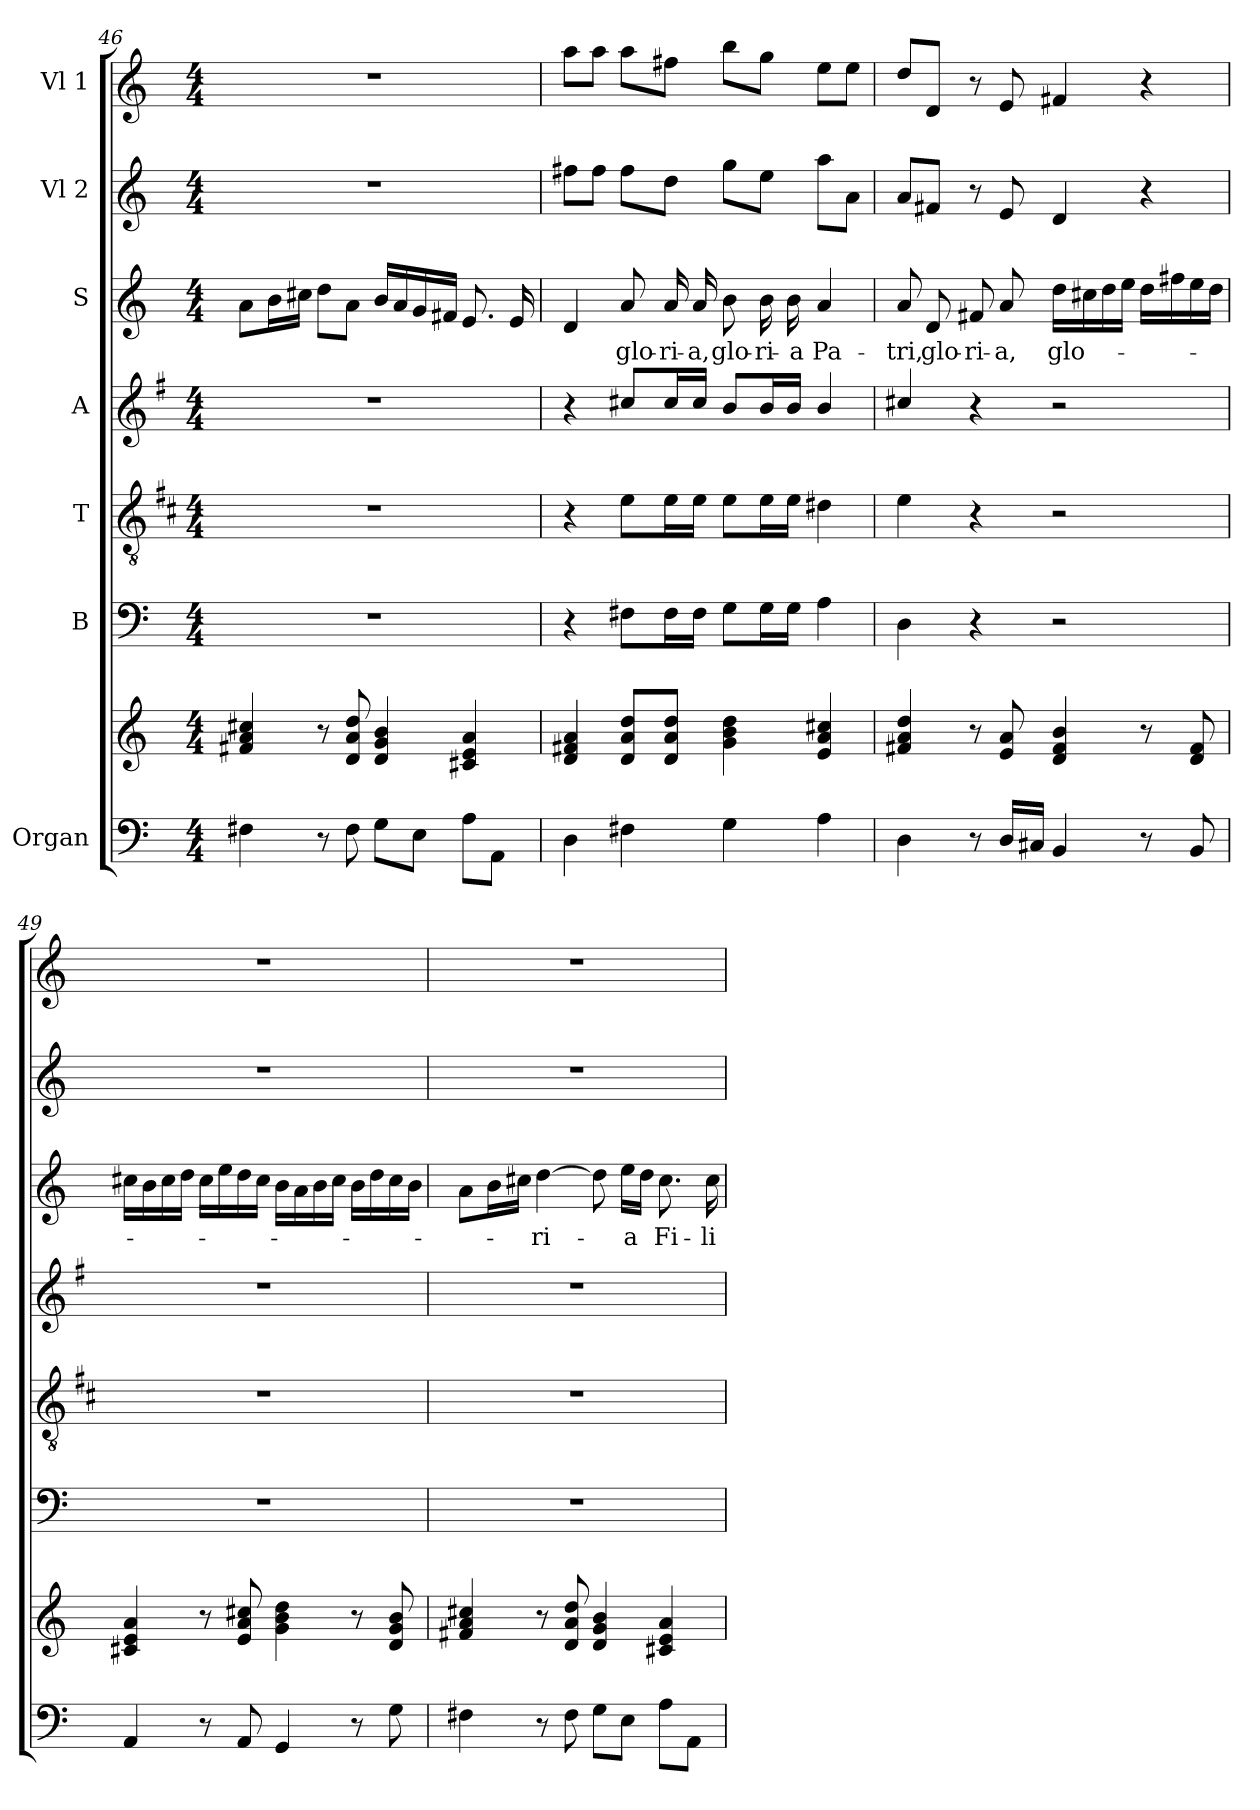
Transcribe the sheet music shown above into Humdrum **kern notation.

**kern	**kern	**kern	**kern	**kern	**kern	**text	**kern	**kern
*part7	*part7	*part6	*part5	*part4	*part3	*part3	*part2	*part1
*staff8	*staff7	*staff6	*staff5	*staff4	*staff3	*staff3	*staff2	*staff1
*I"Organ	*	*I"B	*I"T	*I"A	*I"S	*	*I"Vl 2	*I"Vl 1
*clefF4	*clefG2	*clefF4	*clefGv2	*clefG2	*clefG2	*	*clefG2	*clefG2
*	*	*	*ITrd1c2	*ITrd4c7	*	*	*	*
*k[]	*k[]	*k[]	*k[]	*k[]	*k[]	*	*k[]	*k[]
*C:	*C:	*C:	*C:	*C:	*C:	*	*C:	*C:
*M4/4	*M4/4	*M4/4	*M4/4	*M4/4	*M4/4	*	*M4/4	*M4/4
=46	=46	=46	=46	=46	=46	=46	=46	=46
4F#X\	4f#X/ 4a/ 4cc#X/	1r	1r	1r	8a\L	.	1r	1r
.	.	.	.	.	16b\L	.	.	.
.	.	.	.	.	16cc#X\JJ	.	.	.
8r	8r	.	.	.	8dd\L	.	.	.
8F#\	8d/ 8a/ 8dd/	.	.	.	8a\J	.	.	.
8G\L	4d/ 4g/ 4b/	.	.	.	16b/LL	.	.	.
.	.	.	.	.	16a/	.	.	.
8E\J	.	.	.	.	16g/	.	.	.
.	.	.	.	.	16f#X/JJ	.	.	.
8A\L	4c#X/ 4e/ 4a/	.	.	.	8.e/	.	.	.
8AA\J	.	.	.	.	.	.	.	.
.	.	.	.	.	16e/	.	.	.
!!LO:LB:g=z
=47	=47	=47	=47	=47	=47	=47	=47	=47
4D\	4d/ 4f#X/ 4a/	4r	4r	4r	4d/	.	8ff#X\L	8aa\L
.	.	.	.	.	.	.	8ff#\J	8aa\J
!	!	!	!	!	!	!LO:LY:b	!	!
4F#X\	8d/ 8a/ 8dd/L	8F#X\L	8d\L	8f#X/L	8a/	glo-	8ff#\L	8aa\L
!	!	!	!	!	!	!LO:LY:b	!	!
.	8d/ 8a/ 8dd/J	16F#\L	16d\L	16f#/L	16a/	-ri-	8dd\J	8ff#X\J
!	!	!	!	!	!	!LO:LY:b	!	!
.	.	16F#\JJ	16d\JJ	16f#/JJ	16a/	-a,	.	.
!	!	!	!	!	!	!LO:LY:b	!	!
4G\	4g\ 4b\ 4dd\	8G\L	8d\L	8e/L	8b\	glo-	8gg\L	8bb\L
!	!	!	!	!	!	!LO:LY:b	!	!
.	.	16G\L	16d\L	16e/L	16b\	-ri-	8ee\J	8gg\J
!	!	!	!	!	!	!LO:LY:b	!	!
.	.	16G\JJ	16d\JJ	16e/JJ	16b\	-a	.	.
!	!	!	!	!	!	!LO:LY:b	!	!
4A\	4e/ 4a/ 4cc#X/	4A\	4c#X\	4e/	4a/	Pa-	8aa\L	8ee\L
.	.	.	.	.	.	.	8a\J	8ee\J
=48	=48	=48	=48	=48	=48	=48	=48	=48
!	!	!	!	!	!	!LO:LY:b	!	!
4D\	4f#X/ 4a/ 4dd/	4D\	4d\	4f#X/	8a/	-tri,	8a/L	8dd/L
!	!	!	!	!	!	!LO:LY:b	!	!
.	.	.	.	.	8d/	glo-	8f#X/J	8d/J
!	!	!	!	!	!	!LO:LY:b	!	!
8r	8r	4r	4r	4r	8f#X/	-ri-	8r	8r
!	!	!	!	!	!	!LO:LY:b	!	!
16D/LL	8e/ 8a/	.	.	.	8a/	-a,	8e/	8e/
16C#X/JJ	.	.	.	.	.	.	.	.
!	!	!	!	!	!	!LO:LY:b	!	!
4BB/	4d/ 4f#/ 4b/	2r	2r	2r	16dd\LL	glo-	4d/	4f#X/
.	.	.	.	.	16cc#X\	.	.	.
.	.	.	.	.	16dd\	.	.	.
.	.	.	.	.	16ee\JJ	.	.	.
8r	8r	.	.	.	16dd\LL	.	4r	4r
.	.	.	.	.	16ff#X\	.	.	.
8BB/	8d/ 8f#/	.	.	.	16ee\	.	.	.
.	.	.	.	.	16dd\JJ	.	.	.
=49	=49	=49	=49	=49	=49	=49	=49	=49
4AA/	4c#X/ 4e/ 4a/	1r	1r	1r	16cc#X\LL	.	1r	1r
.	.	.	.	.	16b\	.	.	.
.	.	.	.	.	16cc#\	.	.	.
.	.	.	.	.	16dd\JJ	.	.	.
8r	8r	.	.	.	16cc#\LL	.	.	.
.	.	.	.	.	16ee\	.	.	.
8AA/	8e/ 8a/ 8cc#X/	.	.	.	16dd\	.	.	.
.	.	.	.	.	16cc#\JJ	.	.	.
4GG/	4g\ 4b\ 4dd\	.	.	.	16b\LL	.	.	.
.	.	.	.	.	16a\	.	.	.
.	.	.	.	.	16b\	.	.	.
.	.	.	.	.	16cc#\JJ	.	.	.
8r	8r	.	.	.	16b\LL	.	.	.
.	.	.	.	.	16dd\	.	.	.
8G\	8d/ 8g/ 8b/	.	.	.	16cc#\	.	.	.
.	.	.	.	.	16b\JJ	.	.	.
!!LO:PB:g=z
=50	=50	=50	=50	=50	=50	=50	=50	=50
4F#X\	4f#X/ 4a/ 4cc#X/	1r	1r	1r	8a\L	.	1r	1r
.	.	.	.	.	16b\L	.	.	.
.	.	.	.	.	16cc#X\JJ	.	.	.
!	!	!	!	!	!	!LO:LY:b	!	!
8r	8r	.	.	.	[4dd\	-ri-	.	.
8F#\	8d/ 8a/ 8dd/	.	.	.	.	.	.	.
8G\L	4d/ 4g/ 4b/	.	.	.	8dd\]	.	.	.
!	!	!	!	!	!	!LO:LY:b	!	!
8E\J	.	.	.	.	16ee\LL	-a	.	.
.	.	.	.	.	16dd\JJ	.	.	.
!	!	!	!	!	!	!LO:LY:b	!	!
8A\L	4c#X/ 4e/ 4a/	.	.	.	8.cc#\	Fi-	.	.
8AA\J	.	.	.	.	.	.	.	.
!	!	!	!	!	!	!LO:LY:b	!	!
.	.	.	.	.	16cc#\	-li-	.	.
=	=	=	=	=	=	=	=	=
*-	*-	*-	*-	*-	*-	*-	*-	*-
